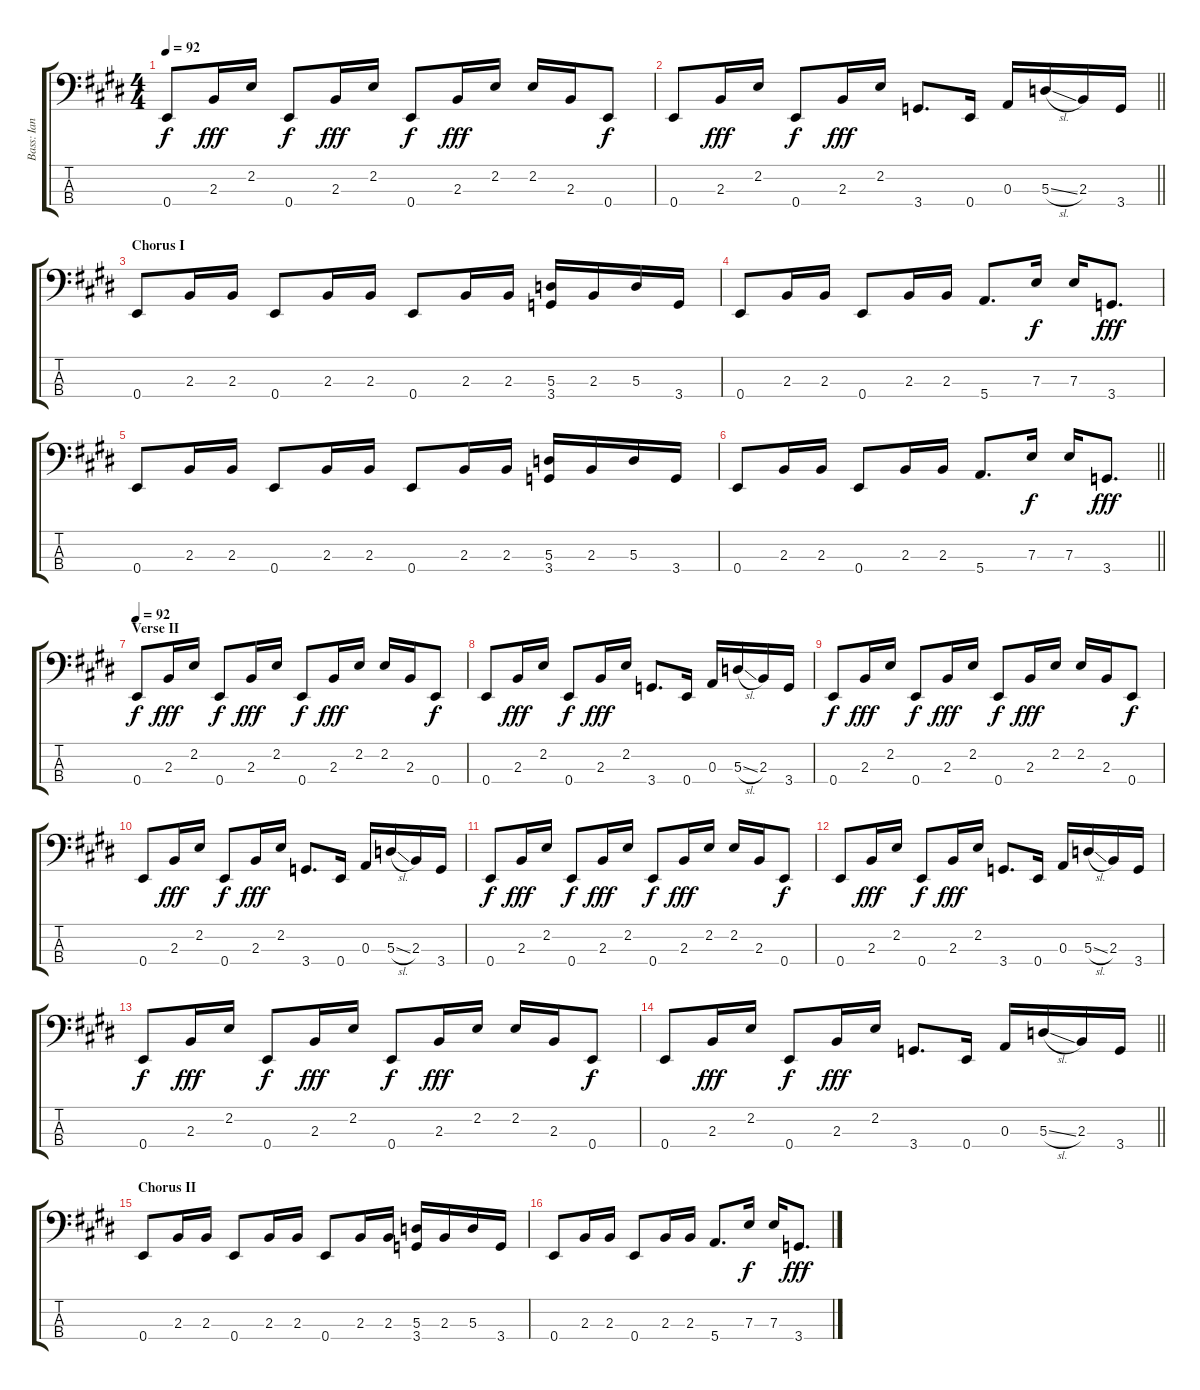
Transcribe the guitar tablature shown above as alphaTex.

\track ("Bass: Ian" "Bass: Ian") {instrument electricbassfinger}
\staff {score tabs}
\tuning (G2 D2 A1 E1) {hide}
\ts (4 4)
\tempo 92
\clef f4
\ks e
0.4.8{dy f} 2.3.16{dy fff} 2.2.16 0.4.8{dy f} 2.3.16{dy fff} 2.2.16 0.4.8{dy f} 2.3.16{dy fff} 2.2.16 2.2.16 2.3.16 0.4.8{dy f} |
\barLineRight lightlight
0.4.8 2.3.16{dy fff} 2.2.16 0.4.8{dy f} 2.3.16{dy fff} 2.2.16 3.4.8{d} 0.4.16 0.3.16 5.3{sl}.16 2.3.16 3.4.16 |
\section ("" "Chorus I")
0.4.8 2.3.16 2.3.16 0.4.8 2.3.16 2.3.16 0.4.8 2.3.16 2.3.16 (5.3 3.4).16 2.3.16 5.3.16 3.4.16 |
0.4.8 2.3.16 2.3.16 0.4.8 2.3.16 2.3.16 5.4.8{d} 7.3.16{dy f} 7.3.16 3.4.8{d dy fff} |
0.4.8 2.3.16 2.3.16 0.4.8 2.3.16 2.3.16 0.4.8 2.3.16 2.3.16 (5.3 3.4).16 2.3.16 5.3.16 3.4.16 |
\barLineRight lightlight
0.4.8 2.3.16 2.3.16 0.4.8 2.3.16 2.3.16 5.4.8{d} 7.3.16{dy f} 7.3.16 3.4.8{d dy fff} |
\section ("" "Verse II")
\tempo 92
0.4.8{dy f} 2.3.16{dy fff} 2.2.16 0.4.8{dy f} 2.3.16{dy fff} 2.2.16 0.4.8{dy f} 2.3.16{dy fff} 2.2.16 2.2.16 2.3.16 0.4.8{dy f} |
0.4.8 2.3.16{dy fff} 2.2.16 0.4.8{dy f} 2.3.16{dy fff} 2.2.16 3.4.8{d} 0.4.16 0.3.16 5.3{sl}.16 2.3.16 3.4.16 |
0.4.8{dy f} 2.3.16{dy fff} 2.2.16 0.4.8{dy f} 2.3.16{dy fff} 2.2.16 0.4.8{dy f} 2.3.16{dy fff} 2.2.16 2.2.16 2.3.16 0.4.8{dy f} |
0.4.8 2.3.16{dy fff} 2.2.16 0.4.8{dy f} 2.3.16{dy fff} 2.2.16 3.4.8{d} 0.4.16 0.3.16 5.3{sl}.16 2.3.16 3.4.16 |
0.4.8{dy f} 2.3.16{dy fff} 2.2.16 0.4.8{dy f} 2.3.16{dy fff} 2.2.16 0.4.8{dy f} 2.3.16{dy fff} 2.2.16 2.2.16 2.3.16 0.4.8{dy f} |
0.4.8 2.3.16{dy fff} 2.2.16 0.4.8{dy f} 2.3.16{dy fff} 2.2.16 3.4.8{d} 0.4.16 0.3.16 5.3{sl}.16 2.3.16 3.4.16 |
0.4.8{dy f} 2.3.16{dy fff} 2.2.16 0.4.8{dy f} 2.3.16{dy fff} 2.2.16 0.4.8{dy f} 2.3.16{dy fff} 2.2.16 2.2.16 2.3.16 0.4.8{dy f} |
\barLineRight lightlight
0.4.8 2.3.16{dy fff} 2.2.16 0.4.8{dy f} 2.3.16{dy fff} 2.2.16 3.4.8{d} 0.4.16 0.3.16 5.3{sl}.16 2.3.16 3.4.16 |
\section ("" "Chorus II")
0.4.8 2.3.16 2.3.16 0.4.8 2.3.16 2.3.16 0.4.8 2.3.16 2.3.16 (5.3 3.4).16 2.3.16 5.3.16 3.4.16 |
0.4.8 2.3.16 2.3.16 0.4.8 2.3.16 2.3.16 5.4.8{d} 7.3.16{dy f} 7.3.16 3.4.8{d dy fff}
